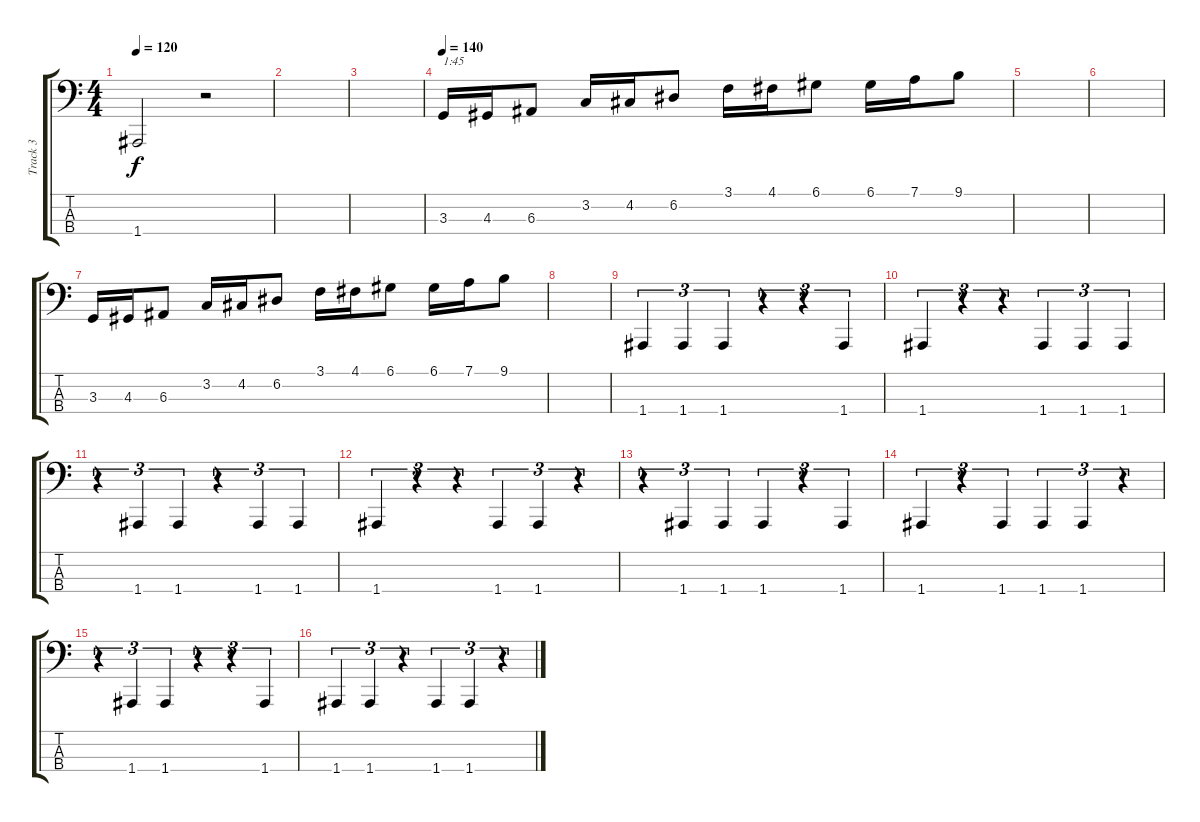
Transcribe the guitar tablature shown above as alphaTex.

\track ("Track 3" "Track 3") {instrument electricbasspick}
\staff {score tabs}
\tuning (D2 A1 E1 A0) {hide}
\ts (4 4)
\tempo 120
\clef f4
\ks c
1.4.2{dy f} r.2 |
|
|
\tempo 140
3.3.16{txt "1:45"} 4.3.16 6.3.8 3.2.16 4.2.16 6.2.8 3.1.16 4.1.16 6.1.8 6.1.16 7.1.16 9.1.8 |
|
|
3.3.16 4.3.16 6.3.8 3.2.16 4.2.16 6.2.8 3.1.16 4.1.16 6.1.8 6.1.16 7.1.16 9.1.8 |
|
1.4.4{tu (3 2)} 1.4.4{tu (3 2)} 1.4.4{tu (3 2)} r.4{tu (3 2)} r.4{tu (3 2)} 1.4.4{tu (3 2)} |
1.4.4{tu (3 2)} r.4{tu (3 2)} r.4{tu (3 2)} 1.4.4{tu (3 2)} 1.4.4{tu (3 2)} 1.4.4{tu (3 2)} |
r.4{tu (3 2)} 1.4.4{tu (3 2)} 1.4.4{tu (3 2)} r.4{tu (3 2)} 1.4.4{tu (3 2)} 1.4.4{tu (3 2)} |
1.4.4{tu (3 2)} r.4{tu (3 2)} r.4{tu (3 2)} 1.4.4{tu (3 2)} 1.4.4{tu (3 2)} r.4{tu (3 2)} |
r.4{tu (3 2)} 1.4.4{tu (3 2)} 1.4.4{tu (3 2)} 1.4.4{tu (3 2)} r.4{tu (3 2)} 1.4.4{tu (3 2)} |
1.4.4{tu (3 2)} r.4{tu (3 2)} 1.4.4{tu (3 2)} 1.4.4{tu (3 2)} 1.4.4{tu (3 2)} r.4{tu (3 2)} |
r.4{tu (3 2)} 1.4.4{tu (3 2)} 1.4.4{tu (3 2)} r.4{tu (3 2)} r.4{tu (3 2)} 1.4.4{tu (3 2)} |
1.4.4{tu (3 2)} 1.4.4{tu (3 2)} r.4{tu (3 2)} 1.4.4{tu (3 2)} 1.4.4{tu (3 2)} r.4{tu (3 2)}
